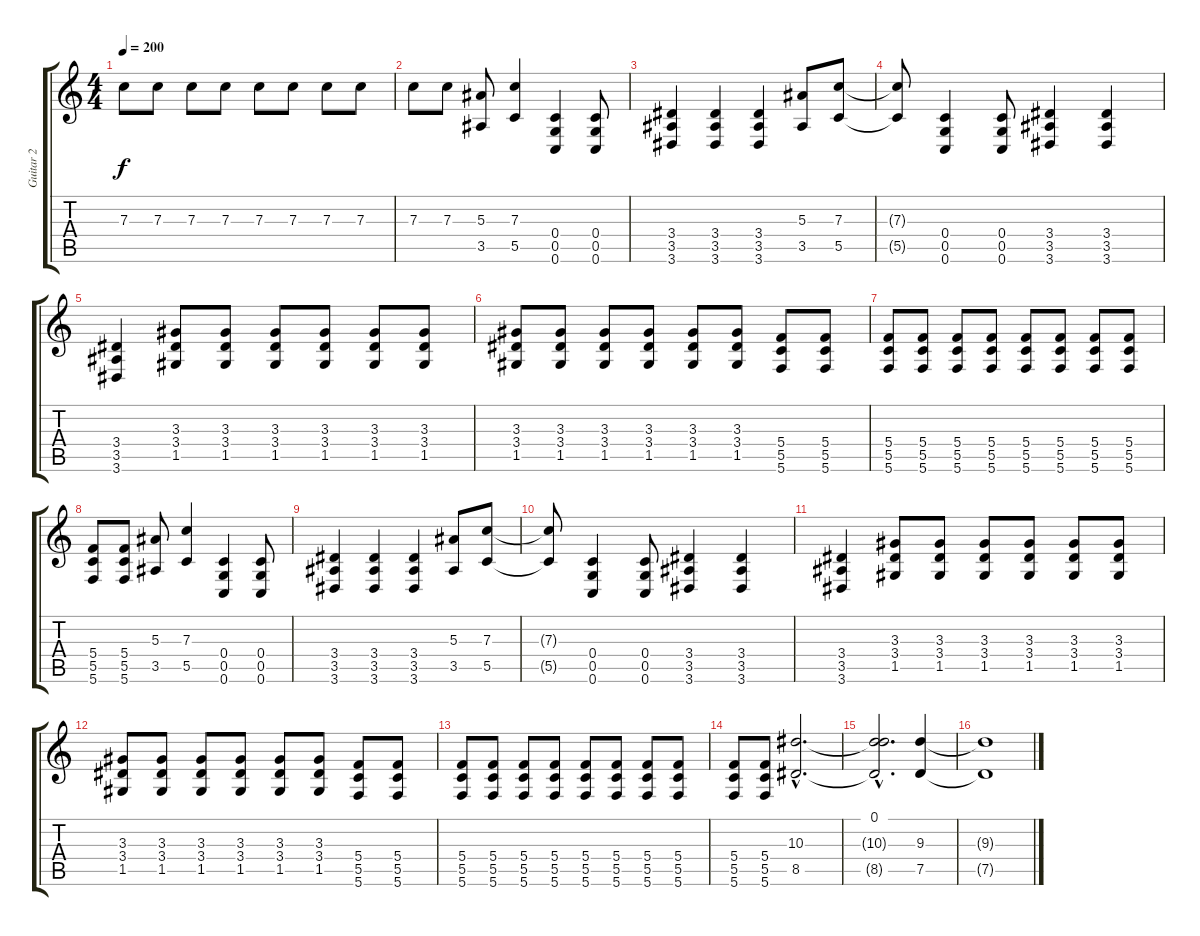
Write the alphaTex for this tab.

\track ("Guitar 2" "Guitar 2") {instrument distortionguitar}
\staff {score tabs}
\tuning (D4 A3 F3 C3 G2 C2) {hide}
\ts (4 4)
\tempo 200
\clef g2
\ks c
7.3.8{dy f} 7.3.8 7.3.8 7.3.8 7.3.8 7.3.8 7.3.8 7.3.8 |
7.3.8 7.3.8 (5.3 3.5).8 (7.3 5.5).4 (0.4 0.5 0.6).4 (0.4 0.5 0.6).8 |
(3.4 3.5 3.6).4 (3.4 3.5 3.6).4 (3.4 3.5 3.6).4 (5.3 3.5).8 (7.3 5.5).8 |
(7.3{t} 5.5{t}).8 (0.4 0.5 0.6).4 (0.4 0.5 0.6).8 (3.4 3.5 3.6).4 (3.4 3.5 3.6).4 |
(3.4 3.5 3.6).4 (3.3 3.4 1.5).8 (3.3 3.4 1.5).8 (3.3 3.4 1.5).8 (3.3 3.4 1.5).8 (3.3 3.4 1.5).8 (3.3 3.4 1.5).8 |
(3.3 3.4 1.5).8 (3.3 3.4 1.5).8 (3.3 3.4 1.5).8 (3.3 3.4 1.5).8 (3.3 3.4 1.5).8 (3.3 3.4 1.5).8 (5.4 5.5 5.6).8 (5.4 5.5 5.6).8 |
(5.4 5.5 5.6).8 (5.4 5.5 5.6).8 (5.4 5.5 5.6).8 (5.4 5.5 5.6).8 (5.4 5.5 5.6).8 (5.4 5.5 5.6).8 (5.4 5.5 5.6).8 (5.4 5.5 5.6).8 |
(5.4 5.5 5.6).8 (5.4 5.5 5.6).8 (5.3 3.5).8 (7.3 5.5).4 (0.4 0.5 0.6).4 (0.4 0.5 0.6).8 |
(3.4 3.5 3.6).4 (3.4 3.5 3.6).4 (3.4 3.5 3.6).4 (5.3 3.5).8 (7.3 5.5).8 |
(7.3{t} 5.5{t}).8 (0.4 0.5 0.6).4 (0.4 0.5 0.6).8 (3.4 3.5 3.6).4 (3.4 3.5 3.6).4 |
(3.4 3.5 3.6).4 (3.3 3.4 1.5).8 (3.3 3.4 1.5).8 (3.3 3.4 1.5).8 (3.3 3.4 1.5).8 (3.3 3.4 1.5).8 (3.3 3.4 1.5).8 |
(3.3 3.4 1.5).8 (3.3 3.4 1.5).8 (3.3 3.4 1.5).8 (3.3 3.4 1.5).8 (3.3 3.4 1.5).8 (3.3 3.4 1.5).8 (5.4 5.5 5.6).8 (5.4 5.5 5.6).8 |
(5.4 5.5 5.6).8 (5.4 5.5 5.6).8 (5.4 5.5 5.6).8 (5.4 5.5 5.6).8 (5.4 5.5 5.6).8 (5.4 5.5 5.6).8 (5.4 5.5 5.6).8 (5.4 5.5 5.6).8 |
(5.4 5.5 5.6).8 (5.4 5.5 5.6).8 (10.3{hac} 8.5{hac}).2{d} |
(0.1{hac} 10.3{hac t} 8.5{hac t}).2{d} (9.3 7.5).4 |
(9.3{t} 7.5{t}).1
